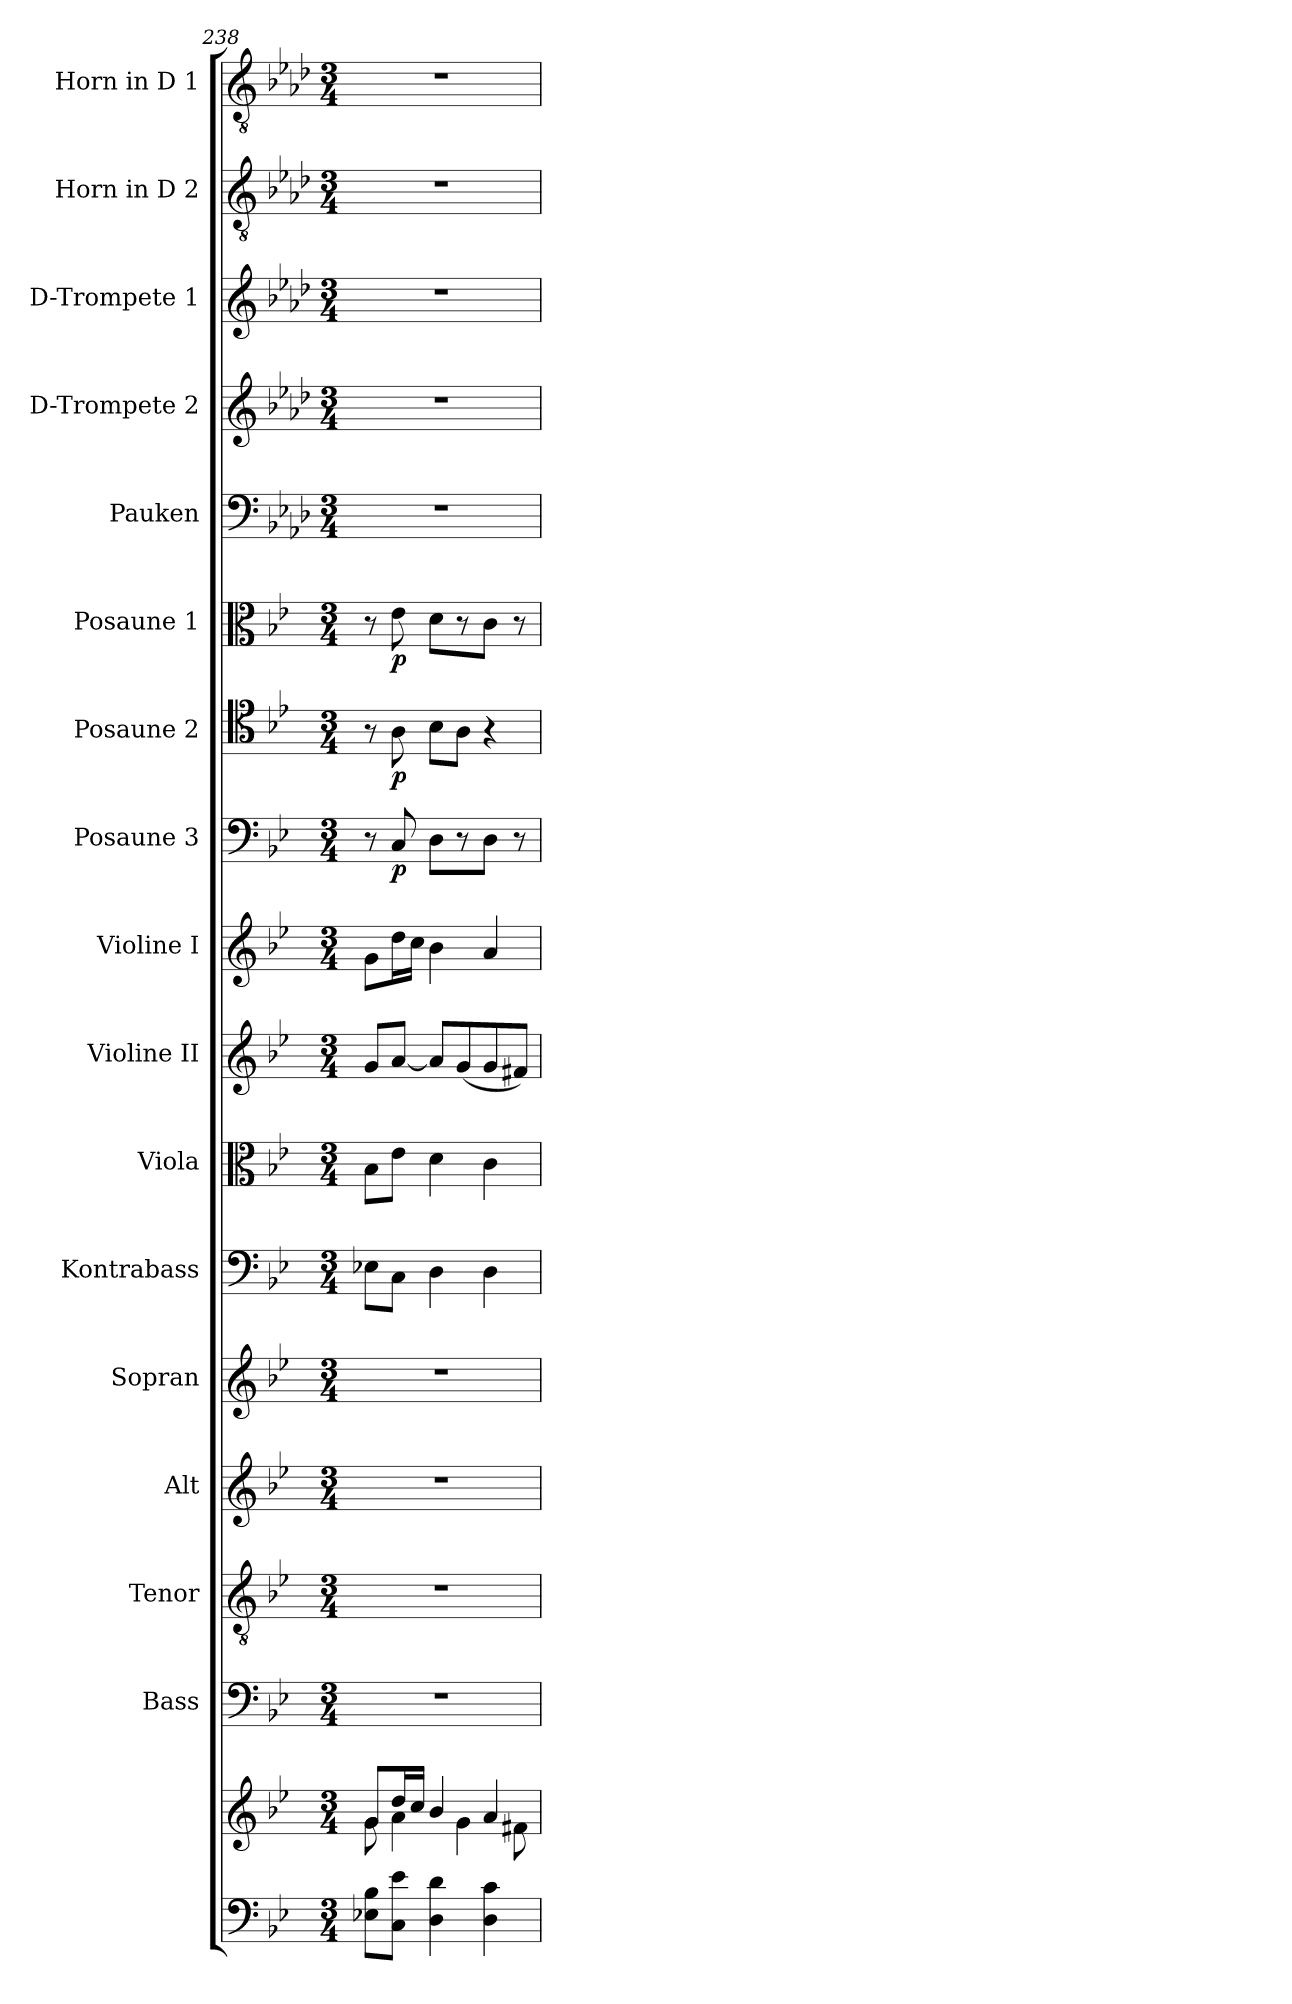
**kern	**kern	**kern	**kern	**kern	**kern	**kern	**kern	**kern	**kern	**kern	**dynam	**kern	**dynam	**kern	**dynam	**kern	**kern	**kern	**kern	**kern
*part17	*part17	*part16	*part15	*part14	*part13	*part12	*part11	*part10	*part9	*part8	*part8	*part7	*part7	*part6	*part6	*part5	*part4	*part3	*part2	*part1
*staff18	*staff17	*staff16	*staff15	*staff14	*staff13	*staff12	*staff11	*staff10	*staff9	*staff8	*staff8	*staff7	*staff7	*staff6	*staff6	*staff5	*staff4	*staff3	*staff2	*staff1
*	*	*I"Bass	*I"Tenor	*I"Alt	*I"Sopran	*I"Kontrabass	*I"Viola	*I"Violine II	*I"Violine I	*I"Posaune 3	*	*I"Posaune 2	*	*I"Posaune 1	*	*I"Pauken	*I"D-Trompete 2	*I"D-Trompete 1	*I"Horn in D 2	*I"Horn in D 1
*	*	*I'B.	*I'T.	*I'A.	*I'S.	*I'Kb.	*I'Vla.	*I'Vl. II	*I'Vl. I	*I'Pos. 3	*	*I'Pos. 2	*	*I'Pos. 1	*	*I'Pk.	*I'D Trp. 2	*I'D Trp. 1	*I'Hrn. 2	*I'Hrn. 1
*clefF4	*clefG2	*clefF4	*clefGv2	*clefG2	*clefG2	*clefF4	*clefC3	*clefG2	*clefG2	*clefF4	*	*clefC4	*	*clefC3	*	*clefF4	*clefG2	*clefG2	*clefGv2	*clefGv2
*	*	*	*	*	*	*ITrd7c12	*	*	*	*	*	*	*	*	*	*ITrd-1c-2	*ITrd-1c-2	*ITrd-1c-2	*ITrd-1c-2	*ITrd-1c-2
*k[b-e-]	*k[b-e-]	*k[b-e-]	*k[b-e-]	*k[b-e-]	*k[b-e-]	*k[b-e-]	*k[b-e-]	*k[b-e-]	*k[b-e-]	*k[b-e-]	*	*k[b-e-]	*	*k[b-e-]	*	*k[b-e-]	*k[b-e-]	*k[b-e-]	*k[b-e-]	*k[b-e-]
*B-:	*B-:	*B-:	*B-:	*B-:	*B-:	*B-:	*B-:	*B-:	*B-:	*B-:	*	*B-:	*	*B-:	*	*B-:	*B-:	*B-:	*B-:	*B-:
*M3/4	*M3/4	*M3/4	*M3/4	*M3/4	*M3/4	*M3/4	*M3/4	*M3/4	*M3/4	*M3/4	*	*M3/4	*	*M3/4	*	*M3/4	*M3/4	*M3/4	*M3/4	*M3/4
=238	=238	=238	=238	=238	=238	=238	=238	=238	=238	=238	=238	=238	=238	=238	=238	=238	=238	=238	=238	=238
*	*^	*	*	*	*	*	*	*	*	*	*	*	*	*	*	*	*	*	*	*
8E-X\ 8B-\L	8g/L	8g\	2.r	2.r	2.r	2.r	8EE-X\L	8B-\L	8g/L	8g\L	8r	.	8r	.	8r	.	2.r	2.r	2.r	2.r	2.r
!	!	!	!	!	!	!	!	!	!	!	!	!LO:DY:b	!	!LO:DY:b	!	!LO:DY:b	!	!	!	!	!
8C\ 8e-\J	16dd/L	4a\	.	.	.	.	8CC\J	8e-\J	[8a/J	16dd\L	8C/	p	8A\	p	8e-\	p	.	.	.	.	.
.	16cc/JJ	.	.	.	.	.	.	.	.	16cc\JJ	.	.	.	.	.	.	.	.	.	.	.
4D\ 4d\	4b-/	.	.	.	.	.	4DD\	4d\	8a/L]	4b-\	8D\L	.	8B-\L	.	8d\L	.	.	.	.	.	.
.	.	4g\	.	.	.	.	.	.	(<8g/	.	8r	.	8A\J	.	8r	.	.	.	.	.	.
4D\ 4c\	4a/	.	.	.	.	.	4DD\	4c\	8g/	4a/	8D\J	.	4r	.	8c\J	.	.	.	.	.	.
.	.	8f#X\	.	.	.	.	.	.	8f#X/J)	.	8r	.	.	.	8r	.	.	.	.	.	.
*	*v	*v	*	*	*	*	*	*	*	*	*	*	*	*	*	*	*	*	*	*	*
=	=	=	=	=	=	=	=	=	=	=	=	=	=	=	=	=	=	=	=	=
*-	*-	*-	*-	*-	*-	*-	*-	*-	*-	*-	*-	*-	*-	*-	*-	*-	*-	*-	*-	*-
